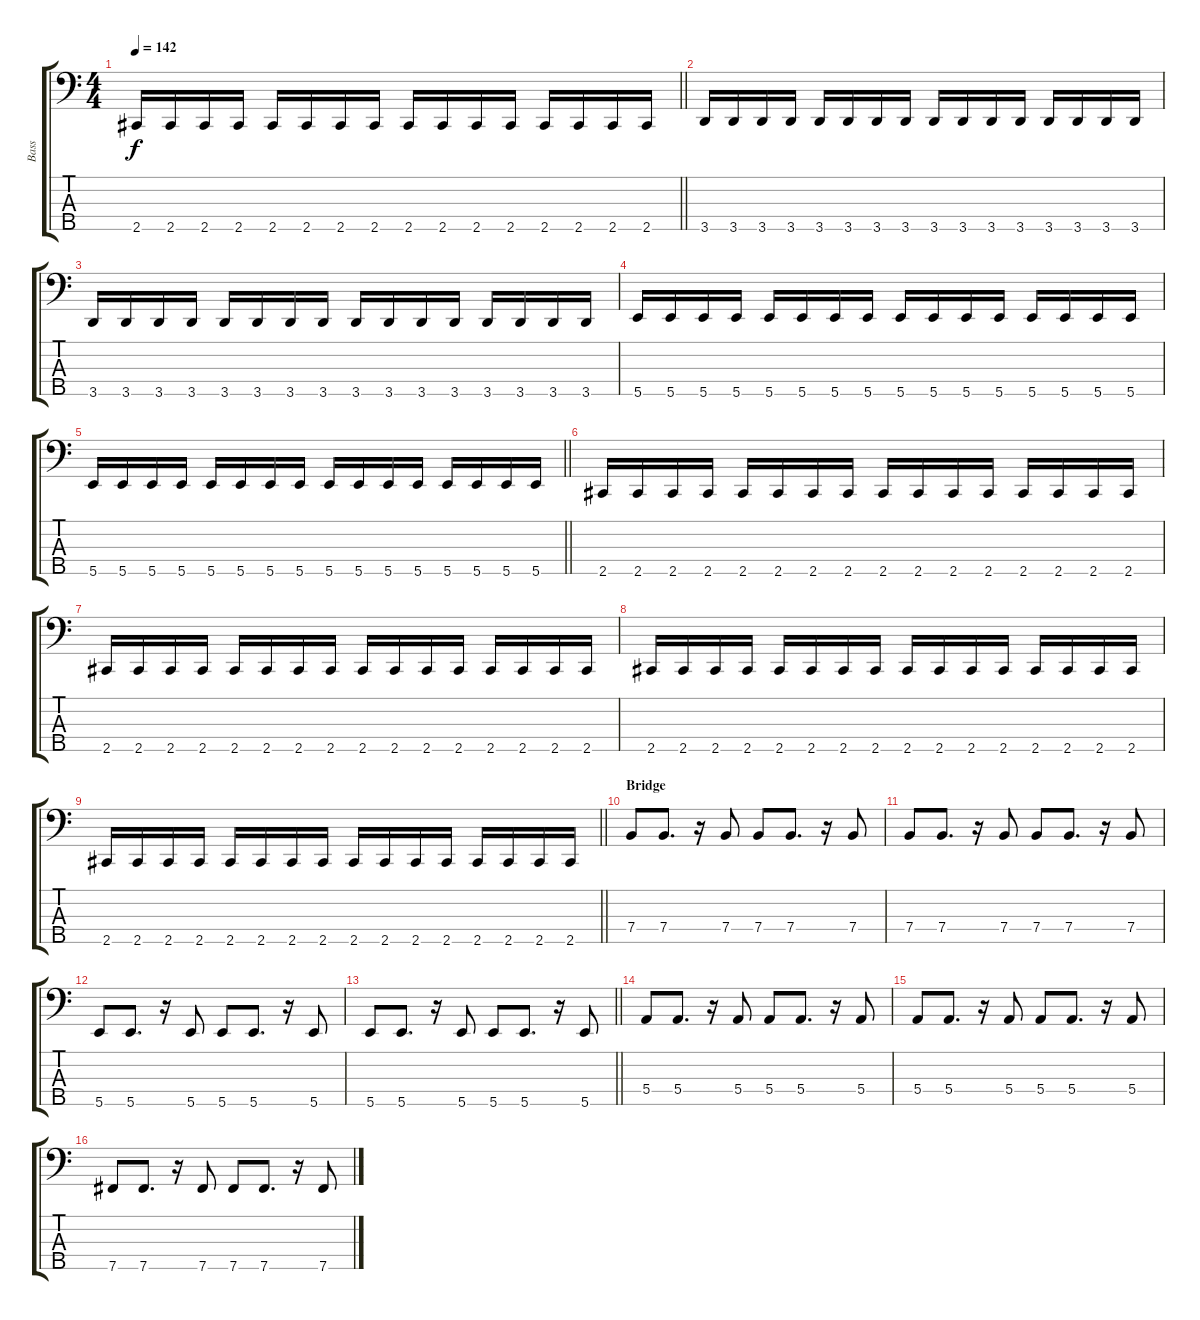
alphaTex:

\track ("Bass" "Bass") {instrument electricbassfinger}
\staff {score tabs}
\tuning (G2 D2 A1 E1 B0) {hide}
\ts (4 4)
\tempo 142
\clef f4
\barLineRight lightlight
\ks c
2.5.16{dy f} 2.5.16 2.5.16 2.5.16 2.5.16 2.5.16 2.5.16 2.5.16 2.5.16 2.5.16 2.5.16 2.5.16 2.5.16 2.5.16 2.5.16 2.5.16 |
\section ("" "")
3.5.16 3.5.16 3.5.16 3.5.16 3.5.16 3.5.16 3.5.16 3.5.16 3.5.16 3.5.16 3.5.16 3.5.16 3.5.16 3.5.16 3.5.16 3.5.16 |
3.5.16 3.5.16 3.5.16 3.5.16 3.5.16 3.5.16 3.5.16 3.5.16 3.5.16 3.5.16 3.5.16 3.5.16 3.5.16 3.5.16 3.5.16 3.5.16 |
5.5.16 5.5.16 5.5.16 5.5.16 5.5.16 5.5.16 5.5.16 5.5.16 5.5.16 5.5.16 5.5.16 5.5.16 5.5.16 5.5.16 5.5.16 5.5.16 |
\barLineRight lightlight
5.5.16 5.5.16 5.5.16 5.5.16 5.5.16 5.5.16 5.5.16 5.5.16 5.5.16 5.5.16 5.5.16 5.5.16 5.5.16 5.5.16 5.5.16 5.5.16 |
\section ("" "")
2.5.16 2.5.16 2.5.16 2.5.16 2.5.16 2.5.16 2.5.16 2.5.16 2.5.16 2.5.16 2.5.16 2.5.16 2.5.16 2.5.16 2.5.16 2.5.16 |
2.5.16 2.5.16 2.5.16 2.5.16 2.5.16 2.5.16 2.5.16 2.5.16 2.5.16 2.5.16 2.5.16 2.5.16 2.5.16 2.5.16 2.5.16 2.5.16 |
2.5.16 2.5.16 2.5.16 2.5.16 2.5.16 2.5.16 2.5.16 2.5.16 2.5.16 2.5.16 2.5.16 2.5.16 2.5.16 2.5.16 2.5.16 2.5.16 |
\barLineRight lightlight
2.5.16 2.5.16 2.5.16 2.5.16 2.5.16 2.5.16 2.5.16 2.5.16 2.5.16 2.5.16 2.5.16 2.5.16 2.5.16 2.5.16 2.5.16 2.5.16 |
\section ("" "Bridge")
7.4.8 7.4.8{d} r.16 7.4.8 7.4.8 7.4.8{d} r.16 7.4.8 |
7.4.8 7.4.8{d} r.16 7.4.8 7.4.8 7.4.8{d} r.16 7.4.8 |
5.5.8 5.5.8{d} r.16 5.5.8 5.5.8 5.5.8{d} r.16 5.5.8 |
\barLineRight lightlight
5.5.8 5.5.8{d} r.16 5.5.8 5.5.8 5.5.8{d} r.16 5.5.8 |
\section ("" "")
5.4.8 5.4.8{d} r.16 5.4.8 5.4.8 5.4.8{d} r.16 5.4.8 |
5.4.8 5.4.8{d} r.16 5.4.8 5.4.8 5.4.8{d} r.16 5.4.8 |
7.5.8 7.5.8{d} r.16 7.5.8 7.5.8 7.5.8{d} r.16 7.5.8
